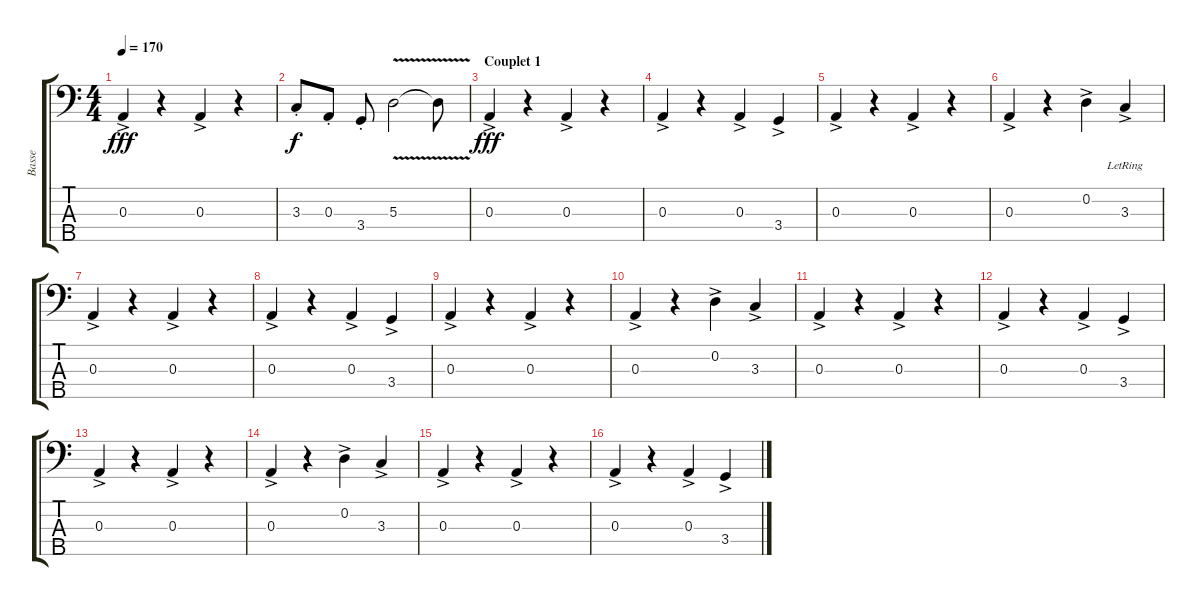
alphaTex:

\track ("Basse" "Basse") {instrument electricbasspick}
\staff {score tabs}
\tuning (G2 D2 A1 E1 B0) {hide}
\ts (4 4)
\tempo 170
\clef f4
\ks c
0.3{ac}.4{dy fff} r.4 0.3{ac}.4 r.4 |
3.3{st}.8{dy f} 0.3{st}.8 3.4{st}.8 5.3{v}.2 5.3{t}.8 |
\section ("" "Couplet 1")
0.3{ac}.4{dy fff} r.4 0.3{ac}.4 r.4 |
0.3{ac}.4 r.4 0.3{ac}.4 3.4{ac}.4 |
0.3{ac}.4 r.4 0.3{ac}.4 r.4 |
0.3{ac}.4 r.4 0.2{ac}.4 3.3{ac lr}.4 |
0.3{ac}.4 r.4 0.3{ac}.4 r.4 |
0.3{ac}.4 r.4 0.3{ac}.4 3.4{ac}.4 |
0.3{ac}.4 r.4 0.3{ac}.4 r.4 |
0.3{ac}.4 r.4 0.2{ac}.4 3.3{ac}.4 |
0.3{ac}.4 r.4 0.3{ac}.4 r.4 |
0.3{ac}.4 r.4 0.3{ac}.4 3.4{ac}.4 |
0.3{ac}.4 r.4 0.3{ac}.4 r.4 |
0.3{ac}.4 r.4 0.2{ac}.4 3.3{ac}.4 |
0.3{ac}.4 r.4 0.3{ac}.4 r.4 |
0.3{ac}.4 r.4 0.3{ac}.4 3.4{ac}.4
